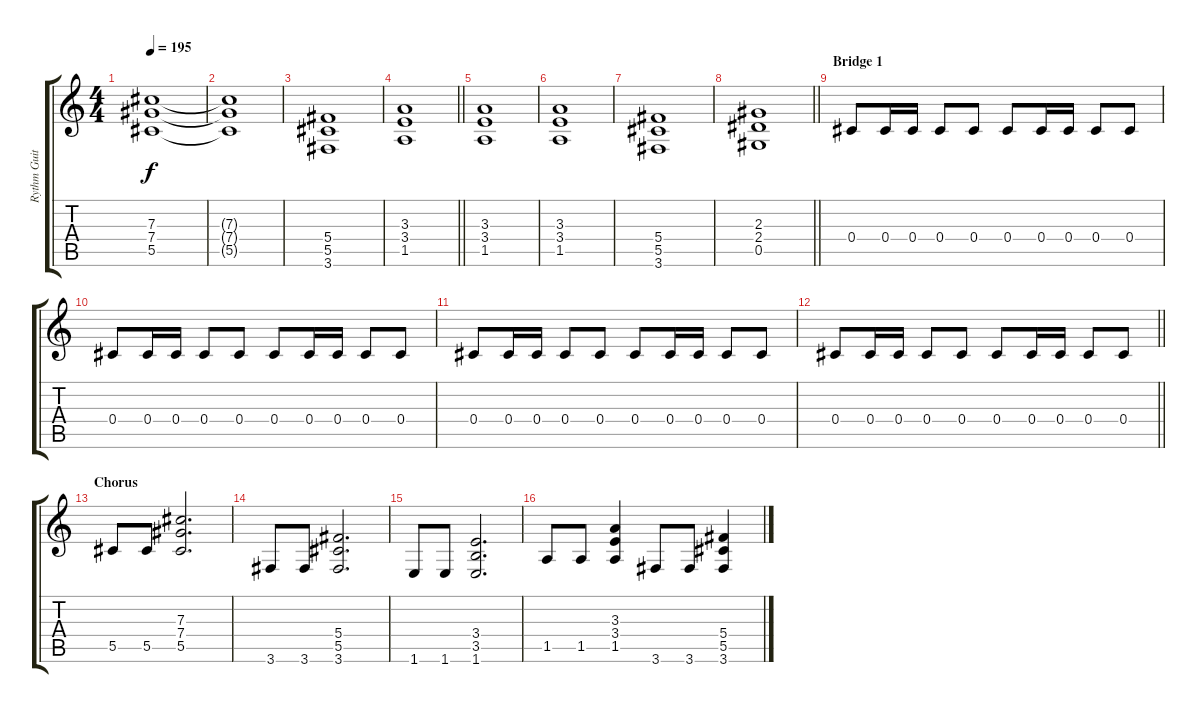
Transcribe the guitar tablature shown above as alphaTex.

\track ("Rythm Guitar" "Rythm Guit") {instrument distortionguitar}
\staff {score tabs}
\tuning (Eb4 Bb3 Gb3 Db3 Ab2 Eb2) {hide}
\ts (4 4)
\tempo 195
\clef g2
\ks c
(7.3 7.4 5.5).1{dy f} |
(7.3{t} 7.4{t} 5.5{t}).1 |
(5.4 5.5 3.6).1 |
\barLineRight lightlight
(3.3 3.4 1.5).1 |
(3.3 3.4 1.5).1 |
(3.3 3.4 1.5).1 |
(5.4 5.5 3.6).1 |
\barLineRight lightlight
(2.3 2.4 0.5).1 |
\section ("" "Bridge 1")
0.4.8 0.4.16 0.4.16 0.4.8 0.4.8 0.4.8 0.4.16 0.4.16 0.4.8 0.4.8 |
0.4.8 0.4.16 0.4.16 0.4.8 0.4.8 0.4.8 0.4.16 0.4.16 0.4.8 0.4.8 |
0.4.8 0.4.16 0.4.16 0.4.8 0.4.8 0.4.8 0.4.16 0.4.16 0.4.8 0.4.8 |
\barLineRight lightlight
0.4.8 0.4.16 0.4.16 0.4.8 0.4.8 0.4.8 0.4.16 0.4.16 0.4.8 0.4.8 |
\section ("" "Chorus")
5.5.8 5.5.8 (7.3 7.4 5.5).2{d} |
3.6.8 3.6.8 (5.4 5.5 3.6).2{d} |
1.6.8 1.6.8 (3.4 3.5 1.6).2{d} |
1.5.8 1.5.8 (3.3 3.4 1.5).4 3.6.8 3.6.8 (5.4 5.5 3.6).4
